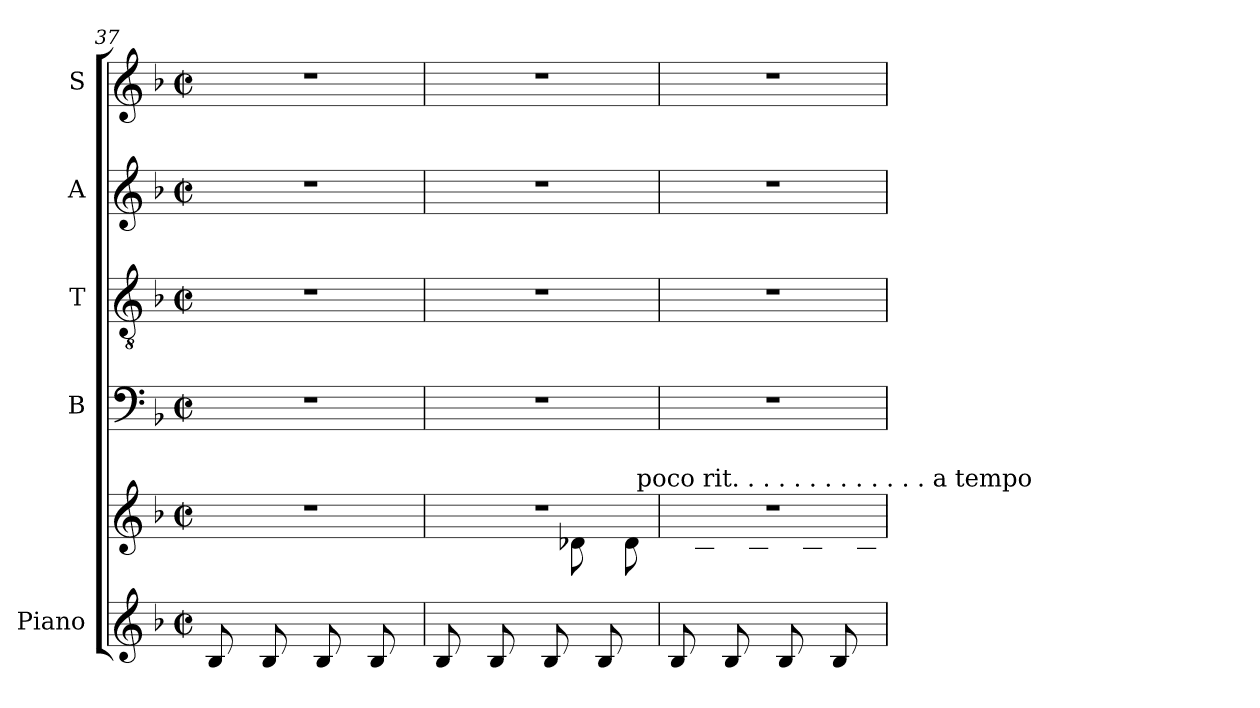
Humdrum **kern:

**kern	**kern	**kern	**kern	**kern	**kern
*part5	*part5	*part4	*part3	*part2	*part1
*staff6	*staff5	*staff4	*staff3	*staff2	*staff1
*I"Piano	*	*I"B	*I"T	*I"A	*I"S
*clefG2	*clefG2	*clefF4	*clefGv2	*clefG2	*clefG2
*k[b-]	*k[b-]	*k[b-]	*k[b-]	*k[b-]	*k[b-]
*F:	*F:	*F:	*F:	*F:	*F:
*M2/2	*M2/2	*M2/2	*M2/2	*M2/2	*M2/2
*met(c|)	*met(c|)	*met(c|)	*met(c|)	*met(c|)	*met(c|)
=37	=37	=37	=37	=37	=37
*	*^	*	*	*	*
8B-/L	1r	8ryy	1r	1r	1r	1r
8ryy	.	8e\J	.	.	.	.
8B-/L	.	8ryy	.	.	.	.
8ryy	.	8e\J	.	.	.	.
8B-/L	.	8ryy	.	.	.	.
8ryy	.	8d\J	.	.	.	.
8B-/L	.	8ryy	.	.	.	.
8ryy	.	8d\J	.	.	.	.
=38	=38	=38	=38	=38	=38	=38
*	*	*^	*	*	*	*
8B-/L	1r	8ryy	2ryy	1r	1r	1r	1r
8ryy	.	8d\J	.	.	.	.	.
8B-/L	.	8ryy	.	.	.	.	.
8ryy	.	8d\J	.	.	.	.	.
8B-/L	.	8ryy	4ryy	.	.	.	.
8ryy	.	8d-X\	.	.	.	.	.
8B-/J	.	8ryy	8ryy	.	.	.	.
8ryy	.	8d-\	32ryy	.	.	.	.
!	!	!	!LO:TX:a:t=poco rit. . . . . . . . . . . . . a tempo	!	!	!	!
.	.	.	16.ryy	.	.	.	.
*	*	*v	*v	*	*	*	*
=39	=39	=39	=39	=39	=39	=39
8B-/L	1r	8ryy	1r	1r	1r	1r
8ryy	.	8c\	.	.	.	.
8B-/	.	8ryy	.	.	.	.
8ryy	.	8c\J	.	.	.	.
8B-/L	.	8ryy	.	.	.	.
8ryy	.	8c\	.	.	.	.
8B-/	.	8ryy	.	.	.	.
8ryy	.	8c\J	.	.	.	.
*	*v	*v	*	*	*	*
=	=	=	=	=	=
*-	*-	*-	*-	*-	*-
